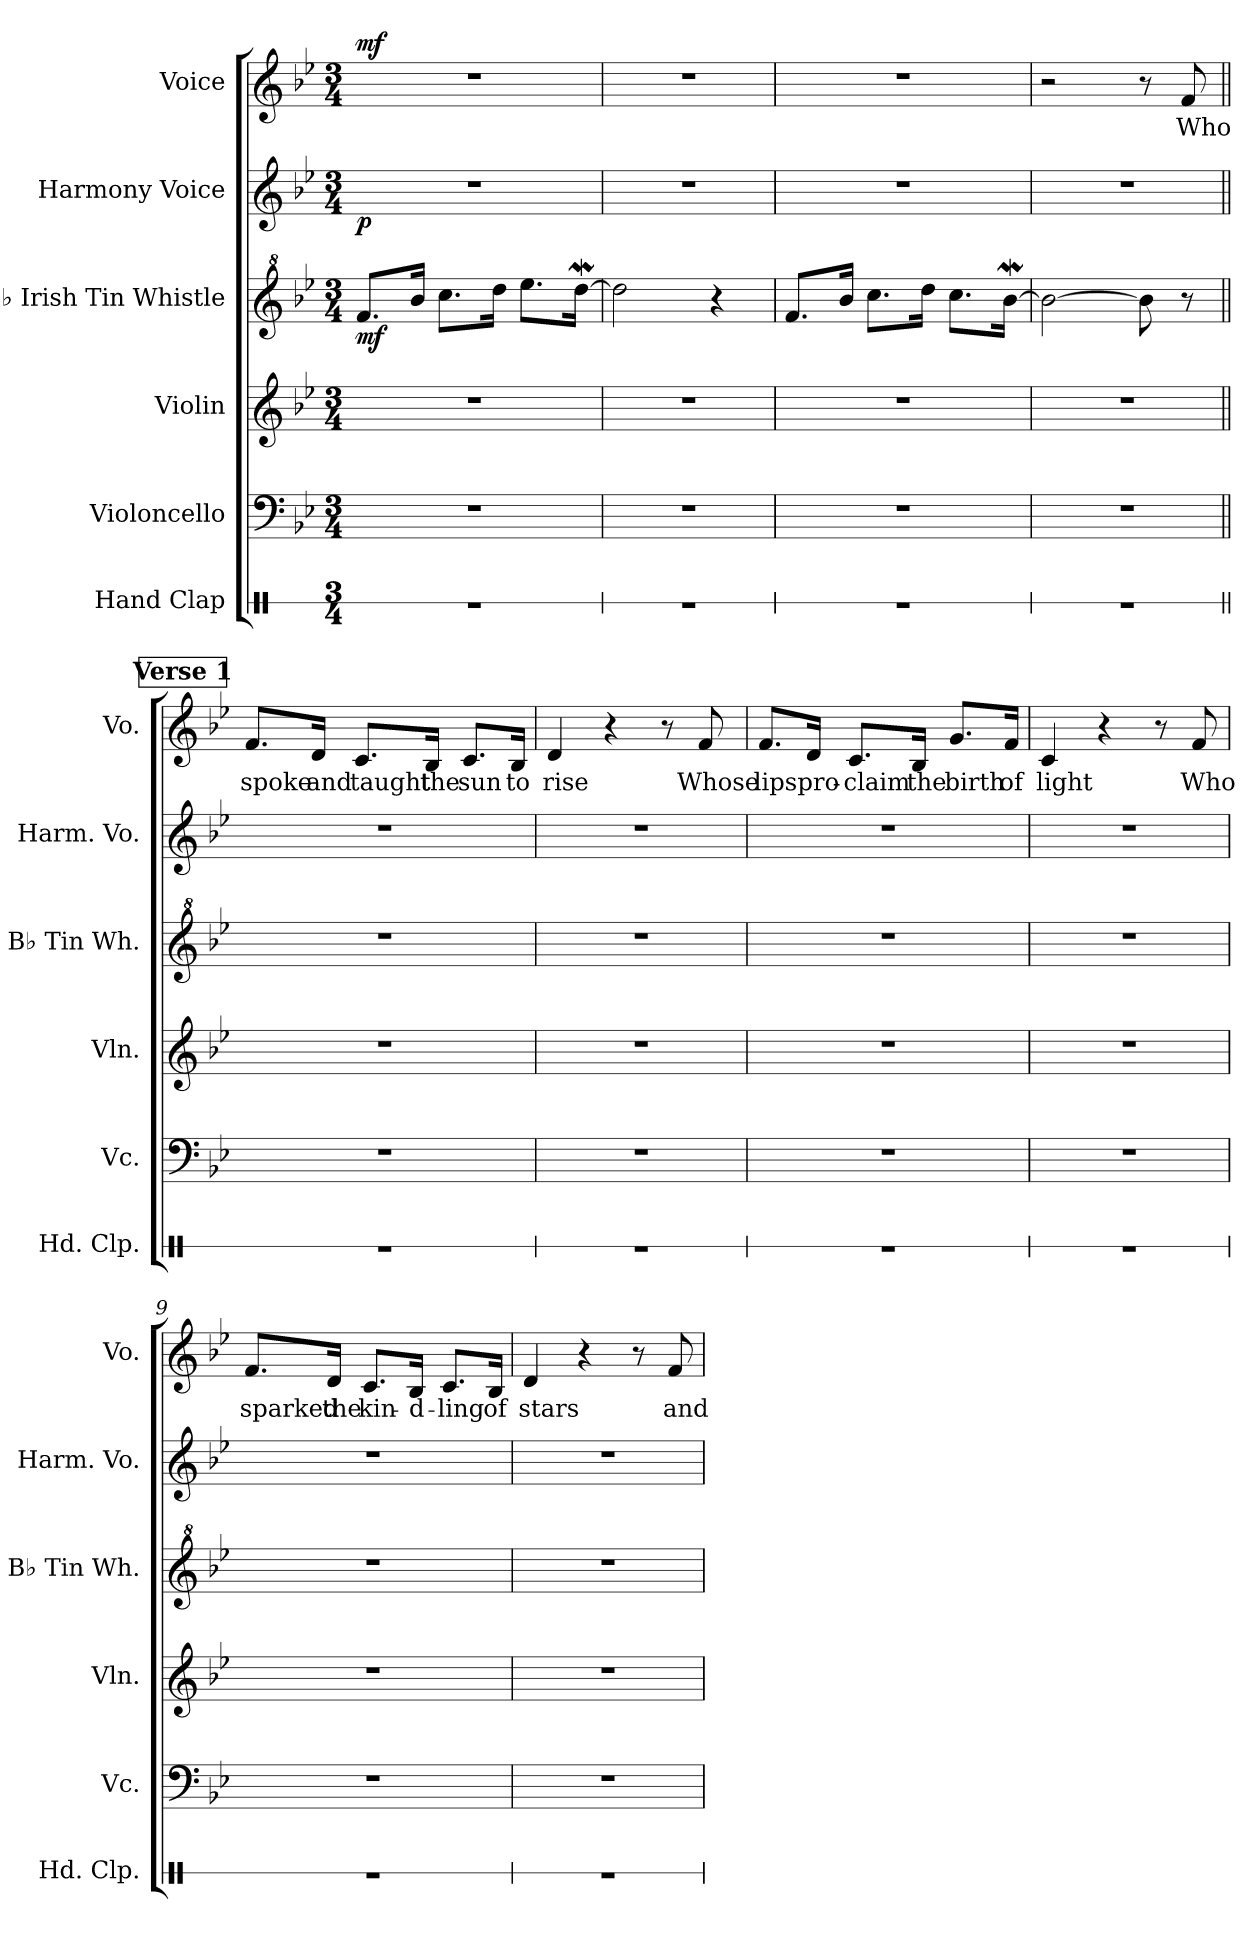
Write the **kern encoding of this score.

**kern	**kern	**kern	**kern	**dynam	**kern	**dynam	**kern	**text	**dynam
*part6	*part5	*part4	*part3	*part3	*part2	*part2	*part1	*part1	*part1
*staff6	*staff5	*staff4	*staff3	*staff3	*staff2	*staff2	*staff1	*staff1	*staff1
*I"Hand Clap	*I"Violoncello	*I"Violin	*I"B♭ Irish Tin Whistle	*	*I"Harmony Voice	*	*I"Voice	*	*
*I'Hd. Clp.	*I'Vc.	*I'Vln.	*I'B♭ Tin Wh.	*	*I'Harm. Vo.	*	*I'Vo.	*	*
*stria1	*	*	*	*	*	*	*	*	*
*clefX	*clefF4	*clefG2	*clefG^2	*	*clefG2	*	*clefG2	*	*
*k[]	*k[b-e-]	*k[b-e-]	*k[b-e-]	*	*k[b-e-]	*	*k[b-e-]	*	*
*M3/4	*M3/4	*M3/4	*M3/4	*	*M3/4	*	*M3/4	*	*
*MM64	*MM64	*MM64	*MM64	*	*MM64	*	*MM64	*	*
=1	=1	=1	=1	=1	=1	=1	=1	=1	=1
!	!	!	!	!LO:DY:b	!	!LO:DY:b	!	!	!LO:DY:b
2.r	2.r	2.r	8.ff/L	mf	2.r	p	2.r	.	mf
.	.	.	16bb-/Jk	.	.	.	.	.	.
.	.	.	8.ccc\L	.	.	.	.	.	.
.	.	.	16ddd\Jk	.	.	.	.	.	.
.	.	.	8.eee-\L	.	.	.	.	.	.
.	.	.	[16dddW\Jk	.	.	.	.	.	.
=2	=2	=2	=2	=2	=2	=2	=2	=2	=2
2.r	2.r	2.r	2ddd\]	.	2.r	.	2.r	.	.
.	.	.	4r	.	.	.	.	.	.
=3	=3	=3	=3	=3	=3	=3	=3	=3	=3
2.r	2.r	2.r	8.ff/L	.	2.r	.	2.r	.	.
.	.	.	16bb-/Jk	.	.	.	.	.	.
.	.	.	8.ccc\L	.	.	.	.	.	.
.	.	.	16ddd\Jk	.	.	.	.	.	.
.	.	.	8.ccc\L	.	.	.	.	.	.
.	.	.	[16bb-w\Jk	.	.	.	.	.	.
=4	=4	=4	=4	=4	=4	=4	=4	=4	=4
2.r	2.r	2.r	2bb-\_	.	2.r	.	2r	.	.
.	.	.	8bb-\]	.	.	.	8r	.	.
!	!	!	!	!	!	!	!	!LO:LY:b	!
.	.	.	8r	.	.	.	8f/	Who	.
!!LO:LB:g=z
!!LO:REH:place=s1:a:B:fs=14:t=Verse 1
=5||	=5||	=5||	=5||	=5||	=5||	=5||	=5||	=5||	=5||
!	!	!	!	!	!	!	!	!LO:LY:b	!
2.r	2.r	2.r	2.r	.	2.r	.	8.f/L	spoke	.
!	!	!	!	!	!	!	!	!LO:LY:b	!
.	.	.	.	.	.	.	16d/Jk	and	.
!	!	!	!	!	!	!	!	!LO:LY:b	!
.	.	.	.	.	.	.	8.c/L	taught	.
!	!	!	!	!	!	!	!	!LO:LY:b	!
.	.	.	.	.	.	.	16B-/Jk	the	.
!	!	!	!	!	!	!	!	!LO:LY:b	!
.	.	.	.	.	.	.	8.c/L	sun	.
!	!	!	!	!	!	!	!	!LO:LY:b	!
.	.	.	.	.	.	.	16B-/Jk	to	.
=6	=6	=6	=6	=6	=6	=6	=6	=6	=6
!	!	!	!	!	!	!	!	!LO:LY:b	!
2.r	2.r	2.r	2.r	.	2.r	.	4d/	rise	.
.	.	.	.	.	.	.	4r	.	.
.	.	.	.	.	.	.	8r	.	.
!	!	!	!	!	!	!	!	!LO:LY:b	!
.	.	.	.	.	.	.	8f/	Whose	.
=7	=7	=7	=7	=7	=7	=7	=7	=7	=7
!	!	!	!	!	!	!	!	!LO:LY:b	!
2.r	2.r	2.r	2.r	.	2.r	.	8.f/L	lips	.
!	!	!	!	!	!	!	!	!LO:LY:b	!
.	.	.	.	.	.	.	16d/Jk	pro-	.
!	!	!	!	!	!	!	!	!LO:LY:b	!
.	.	.	.	.	.	.	8.c/L	-claim	.
!	!	!	!	!	!	!	!	!LO:LY:b	!
.	.	.	.	.	.	.	16B-/Jk	the	.
!	!	!	!	!	!	!	!	!LO:LY:b	!
.	.	.	.	.	.	.	8.g/L	birth	.
!	!	!	!	!	!	!	!	!LO:LY:b	!
.	.	.	.	.	.	.	16f/Jk	of	.
!!LO:PB:g=z
=8	=8	=8	=8	=8	=8	=8	=8	=8	=8
!	!	!	!	!	!	!	!	!LO:LY:b	!
2.r	2.r	2.r	2.r	.	2.r	.	4c/	light	.
.	.	.	.	.	.	.	4r	.	.
.	.	.	.	.	.	.	8r	.	.
!	!	!	!	!	!	!	!	!LO:LY:b	!
.	.	.	.	.	.	.	8f/	Who	.
=9	=9	=9	=9	=9	=9	=9	=9	=9	=9
!	!	!	!	!	!	!	!	!LO:LY:b	!
2.r	2.r	2.r	2.r	.	2.r	.	8.f/L	sparked	.
!	!	!	!	!	!	!	!	!LO:LY:b	!
.	.	.	.	.	.	.	16d/Jk	the	.
!	!	!	!	!	!	!	!	!LO:LY:b	!
.	.	.	.	.	.	.	8.c/L	kin-	.
!	!	!	!	!	!	!	!	!LO:LY:b	!
.	.	.	.	.	.	.	16B-/Jk	-d-	.
!	!	!	!	!	!	!	!	!LO:LY:b	!
.	.	.	.	.	.	.	8.c/L	-ling	.
!	!	!	!	!	!	!	!	!LO:LY:b	!
.	.	.	.	.	.	.	16B-/Jk	of	.
=10	=10	=10	=10	=10	=10	=10	=10	=10	=10
!	!	!	!	!	!	!	!	!LO:LY:b	!
2.r	2.r	2.r	2.r	.	2.r	.	4d/	stars	.
.	.	.	.	.	.	.	4r	.	.
.	.	.	.	.	.	.	8r	.	.
!	!	!	!	!	!	!	!	!LO:LY:b	!
.	.	.	.	.	.	.	8f/	and	.
=	=	=	=	=	=	=	=	=	=
*-	*-	*-	*-	*-	*-	*-	*-	*-	*-
